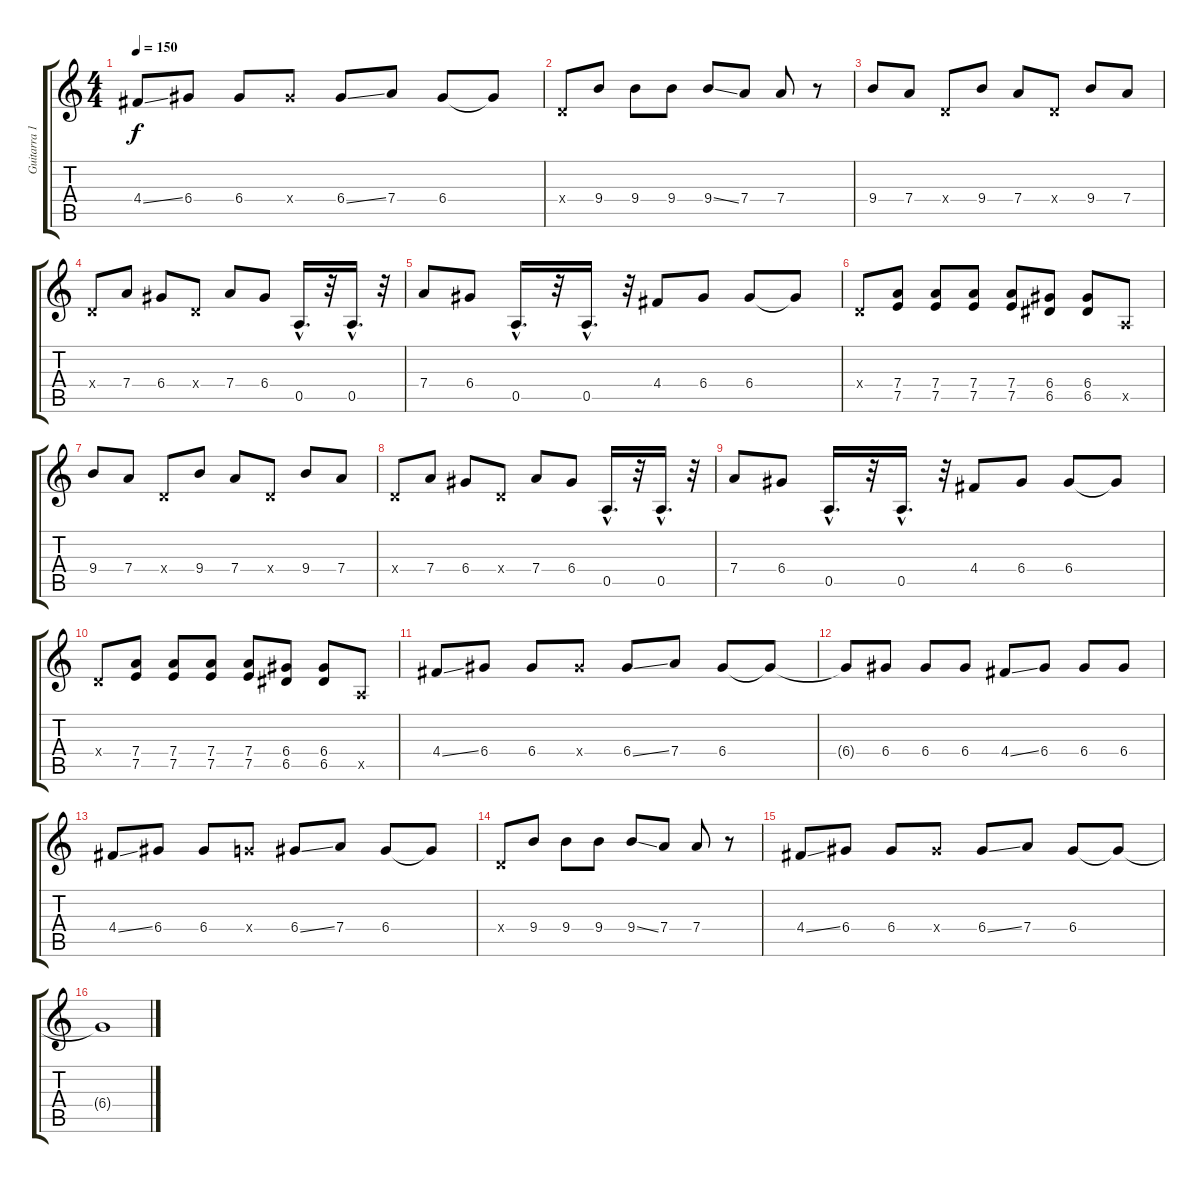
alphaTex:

\track ("Guitarra 1" "Guitarra 1") {instrument distortionguitar}
\staff {score tabs}
\tuning (E4 B3 G3 D3 A2 D2) {hide}
\ts (4 4)
\tempo 150
\clef g2
\ks c
4.4{ss}.8{dy f} 6.4.8 6.4.8 6.4{x}.8 6.4{ss}.8 7.4.8 6.4.8 6.4{t}.8 |
0.4{x}.8 9.4.8 9.4.8 9.4.8 9.4{ss}.8 7.4.8 7.4.8 r.8 |
9.4.8 7.4.8 0.4{x}.8 9.4.8 7.4.8 0.4{x}.8 9.4.8 7.4.8 |
0.4{x}.8 7.4.8 6.4.8 0.4{x}.8 7.4.8 6.4.8 0.5{hac}.16{d} r.32 0.5{hac}.16{d} r.32 |
7.4.8 6.4.8 0.5{hac}.16{d} r.32 0.5{hac}.16{d} r.32 4.4.8 6.4.8 6.4.8 6.4{t}.8 |
0.4{x}.8 (7.4 7.5).8 (7.4 7.5).8 (7.4 7.5).8 (7.4 7.5).8 (6.4 6.5).8 (6.4 6.5).8 0.5{x}.8 |
9.4.8 7.4.8 0.4{x}.8 9.4.8 7.4.8 0.4{x}.8 9.4.8 7.4.8 |
0.4{x}.8 7.4.8 6.4.8 0.4{x}.8 7.4.8 6.4.8 0.5{hac}.16{d} r.32 0.5{hac}.16{d} r.32 |
7.4.8 6.4.8 0.5{hac}.16{d} r.32 0.5{hac}.16{d} r.32 4.4.8 6.4.8 6.4.8 6.4{t}.8 |
0.4{x}.8 (7.4 7.5).8 (7.4 7.5).8 (7.4 7.5).8 (7.4 7.5).8 (6.4 6.5).8 (6.4 6.5).8 0.5{x}.8 |
4.4{ss}.8{volume 9} 6.4.8 6.4.8 6.4{x}.8 6.4{ss}.8 7.4.8 6.4.8 6.4{t}.8 |
6.4{t}.8{volume 7} 6.4.8 6.4.8 6.4.8 4.4{ss}.8 6.4.8 6.4.8 6.4.8 |
4.4{ss}.8{volume 5} 6.4.8 6.4.8 5.4{x}.8 6.4{ss}.8 7.4.8 6.4.8 6.4{t}.8 |
0.4{x}.8 9.4.8 9.4.8 9.4.8 9.4{ss}.8 7.4.8 7.4.8 r.8 |
4.4{ss}.8 6.4.8 6.4.8 6.4{x}.8 6.4{ss}.8 7.4.8 6.4.8 6.4{t}.8 |
6.4{t}.1
